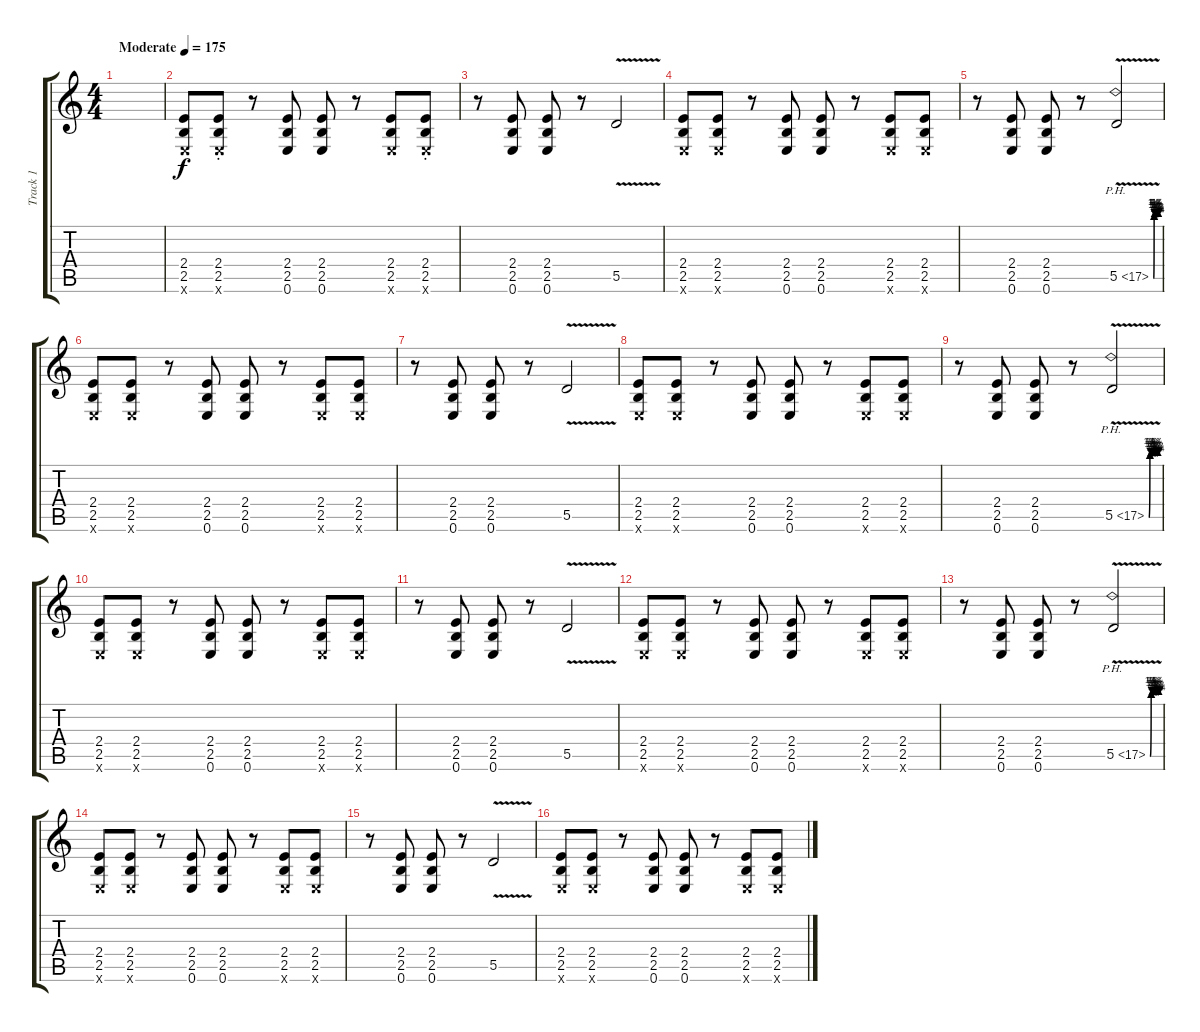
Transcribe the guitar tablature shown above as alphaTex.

\track ("Track 1" "Track 1") {instrument distortionguitar}
\staff {score tabs}
\tuning (E4 B3 G3 D3 A2 E2) {hide}
\ts (4 4)
\tempo (175 "Moderate")
\clef g2
\ks c
|
(2.4 2.5 0.6{x}).8 (2.4 2.5{st} 0.6{x}).8 r.8 (2.4 2.5 0.6).8 (2.4 2.5 0.6).8 r.8 (2.4 2.5 0.6{x}).8 (2.4 2.5{st} 0.6{x}).8 |
r.8 (2.4 2.5 0.6).8 (2.4 2.5 0.6).8 r.8 5.5{v}.2 |
(2.4 2.5 0.6{x}).8 (2.4 2.5 0.6{x}).8 r.8 (2.4 2.5 0.6).8 (2.4 2.5 0.6).8 r.8 (2.4 2.5 0.6{x}).8 (2.4 2.5 0.6{x}).8 |
r.8 (2.4 2.5 0.6).8 (2.4 2.5 0.6).8 r.8 5.5{be (custom 0 0 6 2 10 1 15 2 20 1 25 2 30 1 35 2 40 1 45 2 50 1 54 2 60 1) ph 12 v}.2 |
(2.4 2.5 0.6{x}).8 (2.4 2.5 0.6{x}).8 r.8 (2.4 2.5 0.6).8 (2.4 2.5 0.6).8 r.8 (2.4 2.5 0.6{x}).8 (2.4 2.5 0.6{x}).8 |
r.8 (2.4 2.5 0.6).8 (2.4 2.5 0.6).8 r.8 5.5{v}.2 |
(2.4 2.5 0.6{x}).8 (2.4 2.5 0.6{x}).8 r.8 (2.4 2.5 0.6).8 (2.4 2.5 0.6).8 r.8 (2.4 2.5 0.6{x}).8 (2.4 2.5 0.6{x}).8 |
r.8 (2.4 2.5 0.6).8 (2.4 2.5 0.6).8 r.8 5.5{be (custom 0 0 6 2 10 1 15 2 20 1 25 2 30 1 35 2 40 1 45 2 50 1 54 2 60 1) ph 12 v}.2 |
(2.4 2.5 0.6{x}).8 (2.4 2.5 0.6{x}).8 r.8 (2.4 2.5 0.6).8 (2.4 2.5 0.6).8 r.8 (2.4 2.5 0.6{x}).8 (2.4 2.5 0.6{x}).8 |
r.8 (2.4 2.5 0.6).8 (2.4 2.5 0.6).8 r.8 5.5{v}.2 |
(2.4 2.5 0.6{x}).8 (2.4 2.5 0.6{x}).8 r.8 (2.4 2.5 0.6).8 (2.4 2.5 0.6).8 r.8 (2.4 2.5 0.6{x}).8 (2.4 2.5 0.6{x}).8 |
r.8 (2.4 2.5 0.6).8 (2.4 2.5 0.6).8 r.8 5.5{be (custom 0 0 6 2 10 1 15 2 20 1 25 2 30 1 35 2 40 1 45 2 50 1 54 2 60 1) ph 12 v}.2 |
(2.4 2.5 0.6{x}).8 (2.4 2.5 0.6{x}).8 r.8 (2.4 2.5 0.6).8 (2.4 2.5 0.6).8 r.8 (2.4 2.5 0.6{x}).8 (2.4 2.5 0.6{x}).8 |
r.8 (2.4 2.5 0.6).8 (2.4 2.5 0.6).8 r.8 5.5{v}.2 |
(2.4 2.5 0.6{x}).8 (2.4 2.5 0.6{x}).8 r.8 (2.4 2.5 0.6).8 (2.4 2.5 0.6).8 r.8 (2.4 2.5 0.6{x}).8 (2.4 2.5 0.6{x}).8
